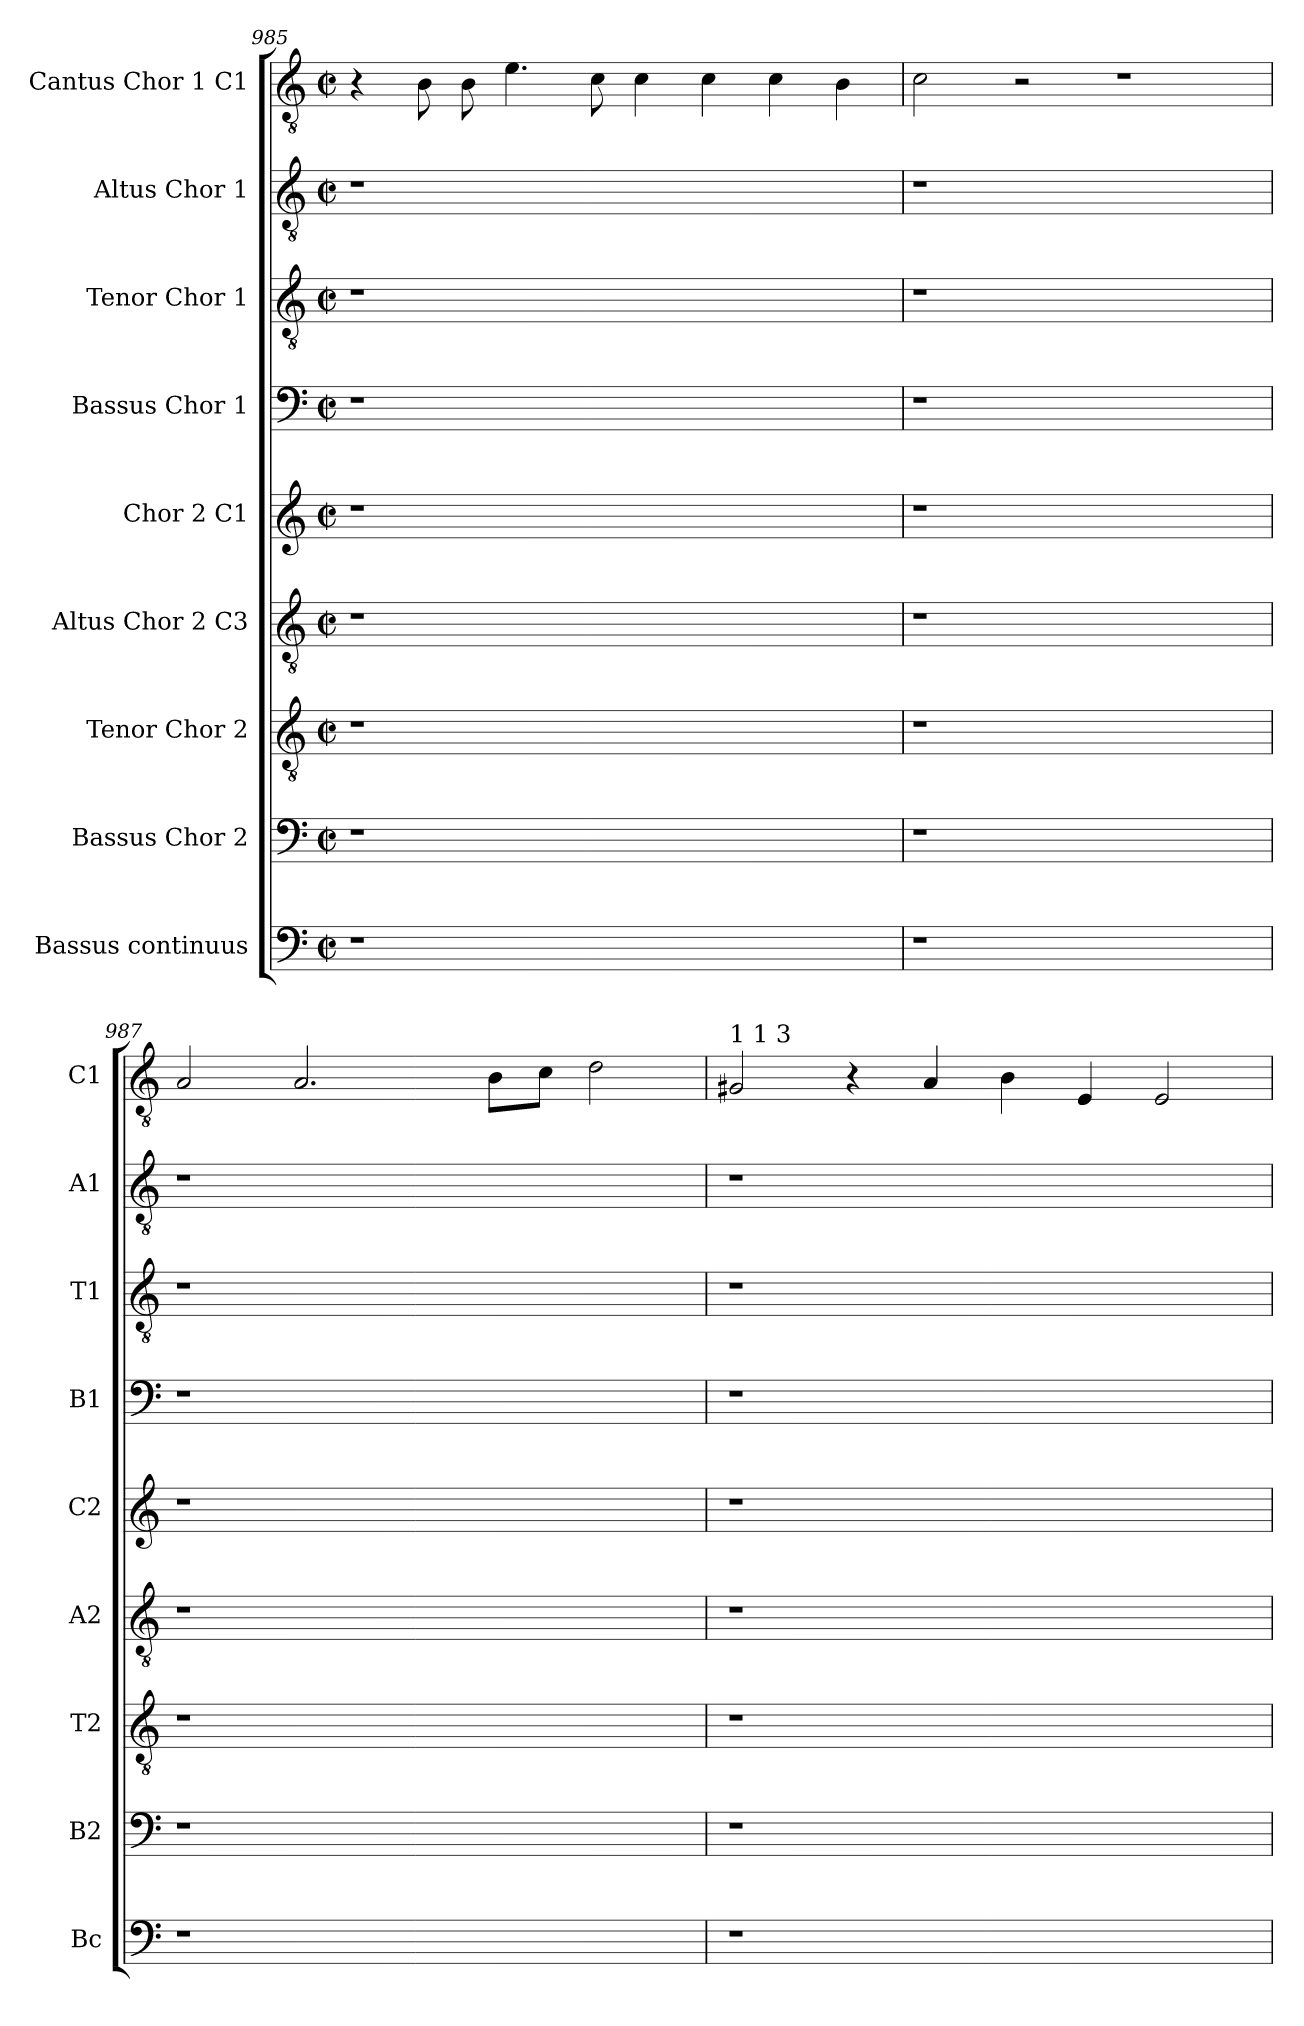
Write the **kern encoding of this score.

**kern	**kern	**kern	**kern	**kern	**kern	**kern	**kern	**kern
*part9	*part8	*part7	*part6	*part5	*part4	*part3	*part2	*part1
*staff9	*staff8	*staff7	*staff6	*staff5	*staff4	*staff3	*staff2	*staff1
*I"Bassus continuus	*I"Bassus Chor 2	*I"Tenor Chor 2	*I"Altus Chor 2 C3	*I"Chor 2 C1	*I"Bassus Chor 1	*I"Tenor Chor 1	*I"Altus Chor 1	*I"Cantus Chor 1 C1
*I'Bc	*I'B2	*I'T2	*I'A2	*I'C2	*I'B1	*I'T1	*I'A1	*I'C1
*clefF4	*clefF4	*clefGv2	*clefGv2	*clefG2	*clefF4	*clefGv2	*clefGv2	*clefGv2
*ITrd7c12	*	*	*	*	*	*	*	*
*k[]	*k[]	*k[]	*k[]	*k[]	*k[]	*k[]	*k[]	*k[]
*C:	*C:	*C:	*C:	*C:	*C:	*C:	*C:	*C:
*M2/2	*M2/2	*M2/2	*M2/2	*M2/2	*M2/2	*M2/2	*M2/2	*M2/2
*met(c|)	*met(c|)	*met(c|)	*met(c|)	*met(c|)	*met(c|)	*met(c|)	*met(c|)	*met(c|)
=985	=985	=985	=985	=985	=985	=985	=985	=985
1r	1r	1r	1r	1r	1r	1r	1r	4r
.	.	.	.	.	.	.	.	8B\
.	.	.	.	.	.	.	.	8B\
.	.	.	.	.	.	.	.	4.e\
.	.	.	.	.	.	.	.	8c\
1ryy	1ryy	1ryy	1ryy	1ryy	1ryy	1ryy	1ryy	4c\
.	.	.	.	.	.	.	.	4c\
.	.	.	.	.	.	.	.	4c\
.	.	.	.	.	.	.	.	4B\
=986	=986	=986	=986	=986	=986	=986	=986	=986
1r	1r	1r	1r	1r	1r	1r	1r	2c\
.	.	.	.	.	.	.	.	2r
1ryy	1ryy	1ryy	1ryy	1ryy	1ryy	1ryy	1ryy	1r
=987	=987	=987	=987	=987	=987	=987	=987	=987
1r	1r	1r	1r	1r	1r	1r	1r	2A/
.	.	.	.	.	.	.	.	2.A/
1ryy	1ryy	1ryy	1ryy	1ryy	1ryy	1ryy	1ryy	.
.	.	.	.	.	.	.	.	8B\L
.	.	.	.	.	.	.	.	8c\J
.	.	.	.	.	.	.	.	2d\
!!LO:LB:g=z
=988	=988	=988	=988	=988	=988	=988	=988	=988
!	!	!	!	!	!	!	!	!LO:TX:a:t=1 1 3
1r	1r	1r	1r	1r	1r	1r	1r	2G#X/
.	.	.	.	.	.	.	.	4r
.	.	.	.	.	.	.	.	4A/
1ryy	1ryy	1ryy	1ryy	1ryy	1ryy	1ryy	1ryy	4B\
.	.	.	.	.	.	.	.	4E/
.	.	.	.	.	.	.	.	2E/
=	=	=	=	=	=	=	=	=
*-	*-	*-	*-	*-	*-	*-	*-	*-
